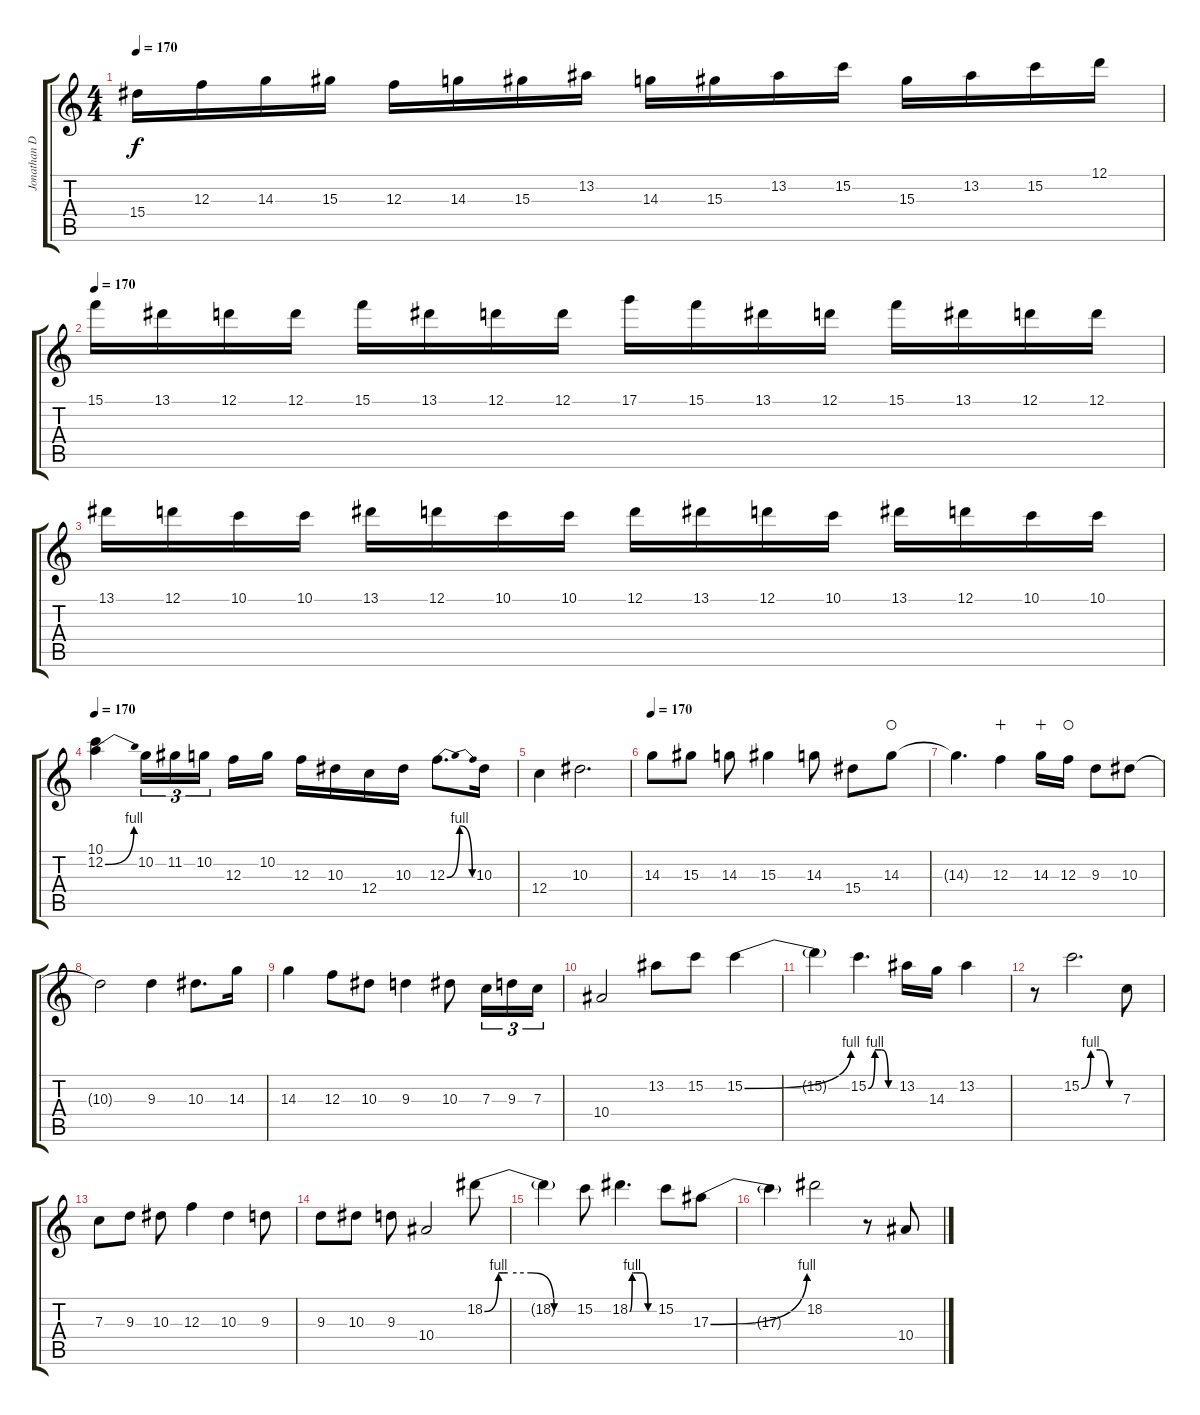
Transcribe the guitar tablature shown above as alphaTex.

\track ("Jonathan Donias" "Jonathan D") {instrument distortionguitar}
\staff {score tabs}
\tuning (D4 A3 F3 C3 G2 C2) {hide}
\ts (4 4)
\tempo 170
\clef g2
\ks c
15.4.16{dy f} 12.3.16 14.3.16 15.3.16 12.3.16 14.3.16 15.3.16 13.2.16 14.3.16 15.3.16 13.2.16 15.2.16 15.3.16 13.2.16 15.2.16 12.1.16 |
\tempo 170
15.1.16 13.1.16 12.1.16 12.1.16 15.1.16 13.1.16 12.1.16 12.1.16 17.1.16 15.1.16 13.1.16 12.1.16 15.1.16 13.1.16 12.1.16 12.1.16 |
13.1.16 12.1.16 10.1.16 10.1.16 13.1.16 12.1.16 10.1.16 10.1.16 12.1.16 13.1.16 12.1.16 10.1.16 13.1.16 12.1.16 10.1.16 10.1.16 |
\tempo 170
(10.1 12.2{be (bend 0 0 60 4)}).4 10.2.16{tu (3 2)} 11.2.16{tu (3 2)} 10.2.16{tu (3 2) beam splitsecondary} 12.3.16 10.2.16 12.3.16 10.3.16 12.4.16 10.3.16 12.3{be (bendrelease 0 0 30 4 55 4 60 0)}.8{d} 10.3.16 |
12.4.4 10.3.2{d} |
\tempo 170
14.3.8 15.3.8 14.3.8 15.3.4 14.3.8 15.4.8 14.3.8{waho} |
14.3{t}.4{d} 12.3.4{wahc} 14.3.16{wahc} 12.3.16{waho} 9.3.8 10.3.8 |
10.3{t}.2 9.3.4 10.3.8{d} 14.3.16 |
14.3.4 12.3.8 10.3.8 9.3.4 10.3.8 7.3.16{tu (3 2)} 9.3.16{tu (3 2)} 7.3.16{tu (3 2)} |
10.4.2 13.2.8 15.2.8 15.2{be (bend 0 0 60 4)}.4 |
15.2{t}.4 15.2{be (custom 0 0 15 4 30 4 45 0 60 0)}.4{d} 13.2.16 14.3.16 13.2.4 |
r.8 15.2{be (custom 0 0 15 4 30 4 45 0 60 0)}.2{d} 7.3.8 |
7.3.8 9.3.8 10.3.8 12.3.4 10.3.4 9.3.8 |
9.3.8 10.3.8 9.3.8 10.4.2 18.2{be (custom 0 0 9 4 12 4 15 4 30 4 45 0 60 0)}.8 |
18.2{t}.4 15.2.8 18.2{be (custom 0 0 6 4 9 4 15 4 30 4 45 0 60 0)}.4{d} 15.2.8 17.3{be (bend 0 0 60 4)}.8 |
17.3{t}.4 18.2.2 r.8 10.4.8
